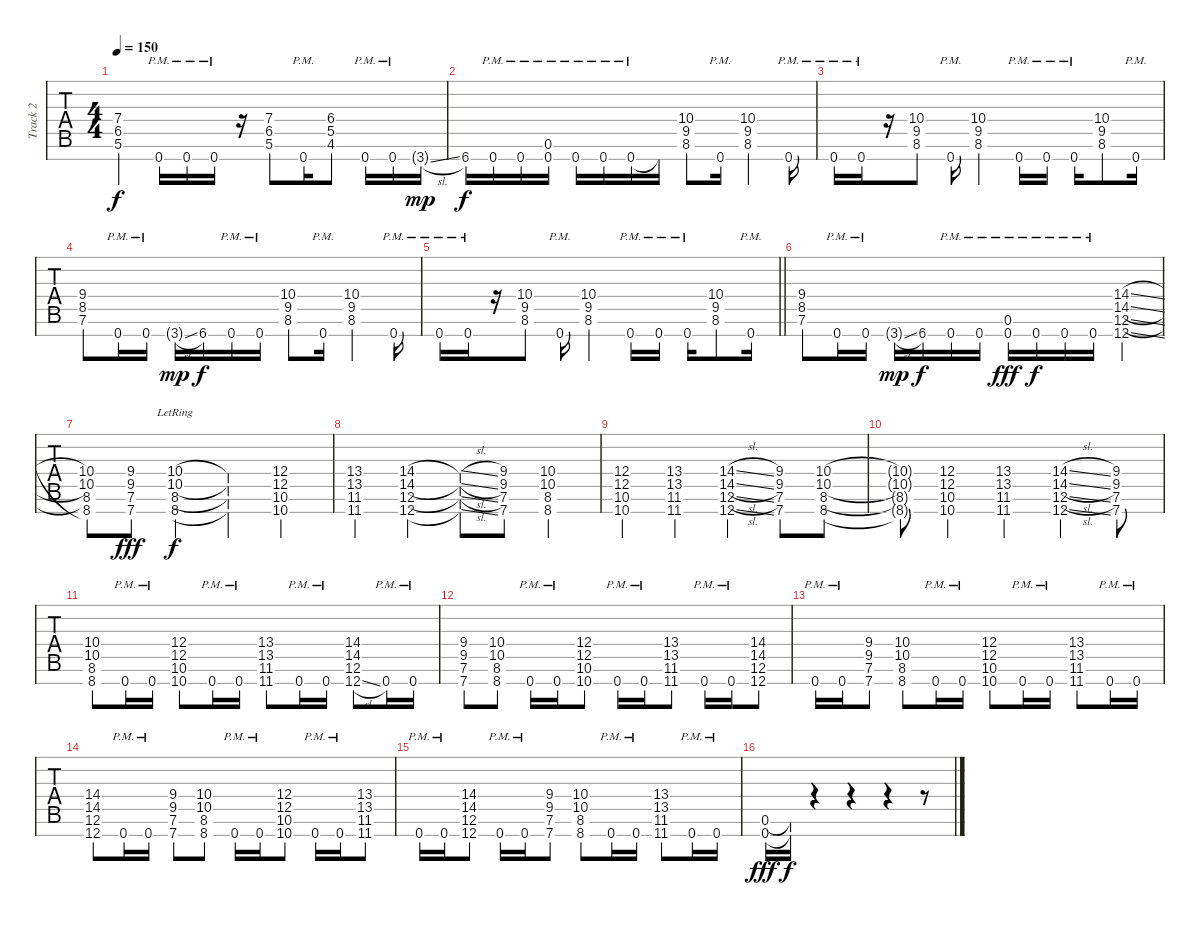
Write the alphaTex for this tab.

\track ("Track 2" "Track 2") {instrument distortionguitar}
\staff {tabs}
\tuning (E4 B3 G3 D3 A2 E2 A1) {hide}
\ts (4 4)
\tempo 150
\clef f4
\ks c
(7.4 6.5 5.6).4{dy f} 0.7{pm}.16 0.7{pm}.16 0.7{pm}.16 r.16 (7.4 6.5 5.6).8 0.7{pm}.16 (6.4 5.5 4.6).8 0.7{pm}.16 0.7{pm}.16 3.7{sl g}.16{dy mp} |
6.7.16{dy f} 0.7{pm}.16 0.7{pm}.16 (0.6{pm} 0.7{pm}).16 0.7{pm}.16 0.7{pm}.16 0.7{pm}.16 0.7{t}.16 (10.4 9.5 8.6).8 0.7{pm}.16 (10.4 9.5 8.6).4 0.7{pm}.16 |
0.7{pm}.16 0.7{pm}.16 r.16 (10.4 9.5 8.6).8 0.7{pm}.16 (10.4 9.5 8.6).4 0.7{pm}.16 0.7{pm}.16 0.7{pm}.16 (10.4 9.5 8.6).8 0.7{pm}.16 |
(9.4 8.5 7.6).8 0.7{pm}.16 0.7{pm}.16 3.7{sl g}.16{dy mp} 6.7.16{dy f} 0.7{pm}.16 0.7{pm}.16 (10.4 9.5 8.6).8 0.7{pm}.16 (10.4 9.5 8.6).4 0.7{pm}.16 |
\barLineRight lightlight
0.7{pm}.16 0.7{pm}.16 r.16 (10.4 9.5 8.6).8 0.7{pm}.16 (10.4 9.5 8.6).4 0.7{pm}.16 0.7{pm}.16 0.7{pm}.16 (10.4 9.5 8.6).8 0.7{pm}.16 |
\section ("" "")
(9.4 8.5 7.6).8 0.7{pm}.16 0.7{pm}.16 3.7{sl g}.16{dy mp} 6.7.16{dy f} 0.7{pm}.16 0.7{pm}.16 (0.6{hac pm} 0.7{hac pm}).16{dy fff} 0.7{pm}.16{dy f} 0.7{pm}.16 0.7{pm}.16 (14.4{sl} 14.5{sl} 12.6{sl} 12.7{sl}).4 |
(10.4 10.5 8.6 8.7).8 (9.4{hac} 9.5{hac} 7.6{hac} 7.7{hac}).8{dy fff} (10.4{lr} 10.5{lr} 8.6{lr} 8.7{lr}).4{dy f} (10.4{t} 10.5{t} 8.6{t} 8.7{t}).4 (12.4 12.5 10.6 10.7).4 |
(13.4 13.5 11.6 11.7).4 (14.4 14.5 12.6 12.7).4 (14.4{sl t} 14.5{sl t} 12.6{sl t} 12.7{sl t}).8 (9.4 9.5 7.6 7.7).8 (10.4 10.5 8.6 8.7).4 |
(12.4 12.5 10.6 10.7).4 (13.4 13.5 11.6 11.7).4 (14.4{sl} 14.5{sl} 12.6{sl} 12.7{sl}).4 (9.4 9.5 7.6 7.7).8 (10.4 10.5 8.6 8.7).8 |
(10.4{t} 10.5{t} 8.6{t} 8.7{t}).8 (12.4 12.5 10.6 10.7).4 (13.4 13.5 11.6 11.7).4 (14.4{sl} 14.5{sl} 12.6{sl} 12.7{sl}).4 (9.4 9.5 7.6 7.7).8 |
(10.4 10.5 8.6 8.7).8 0.7{pm}.16 0.7{pm}.16 (12.4 12.5 10.6 10.7).8 0.7{pm}.16 0.7{pm}.16 (13.4 13.5 11.6 11.7).8 0.7{pm}.16 0.7{pm}.16 (14.4 14.5 12.6 12.7{sl}).8 0.7{pm}.16 0.7{pm}.16 |
(9.4 9.5 7.6 7.7).8 (10.4 10.5 8.6 8.7).8 0.7{pm}.16 0.7{pm}.16 (12.4 12.5 10.6 10.7).8 0.7{pm}.16 0.7{pm}.16 (13.4 13.5 11.6 11.7).8 0.7{pm}.16 0.7{pm}.16 (14.4 14.5 12.6 12.7).8 |
0.7{pm}.16 0.7{pm}.16 (9.4 9.5 7.6 7.7).8 (10.4 10.5 8.6 8.7).8 0.7{pm}.16 0.7{pm}.16 (12.4 12.5 10.6 10.7).8 0.7{pm}.16 0.7{pm}.16 (13.4 13.5 11.6 11.7).8 0.7{pm}.16 0.7{pm}.16 |
(14.4 14.5 12.6 12.7).8 0.7{pm}.16 0.7{pm}.16 (9.4 9.5 7.6 7.7).8 (10.4 10.5 8.6 8.7).8 0.7{pm}.16 0.7{pm}.16 (12.4 12.5 10.6 10.7).8 0.7{pm}.16 0.7{pm}.16 (13.4 13.5 11.6 11.7).8 |
0.7{pm}.16 0.7{pm}.16 (14.4 14.5 12.6 12.7).8 0.7{pm}.16 0.7{pm}.16 (9.4 9.5 7.6 7.7).8 (10.4 10.5 8.6 8.7).8 0.7{pm}.16 0.7{pm}.16 (13.4 13.5 11.6 11.7).8 0.7{pm}.16 0.7{pm}.16 |
(0.6{hac} 0.7{hac}).16{dy fff} (0.6{t} 0.7{t}).16{dy f} r.4 r.4 r.4 r.8
